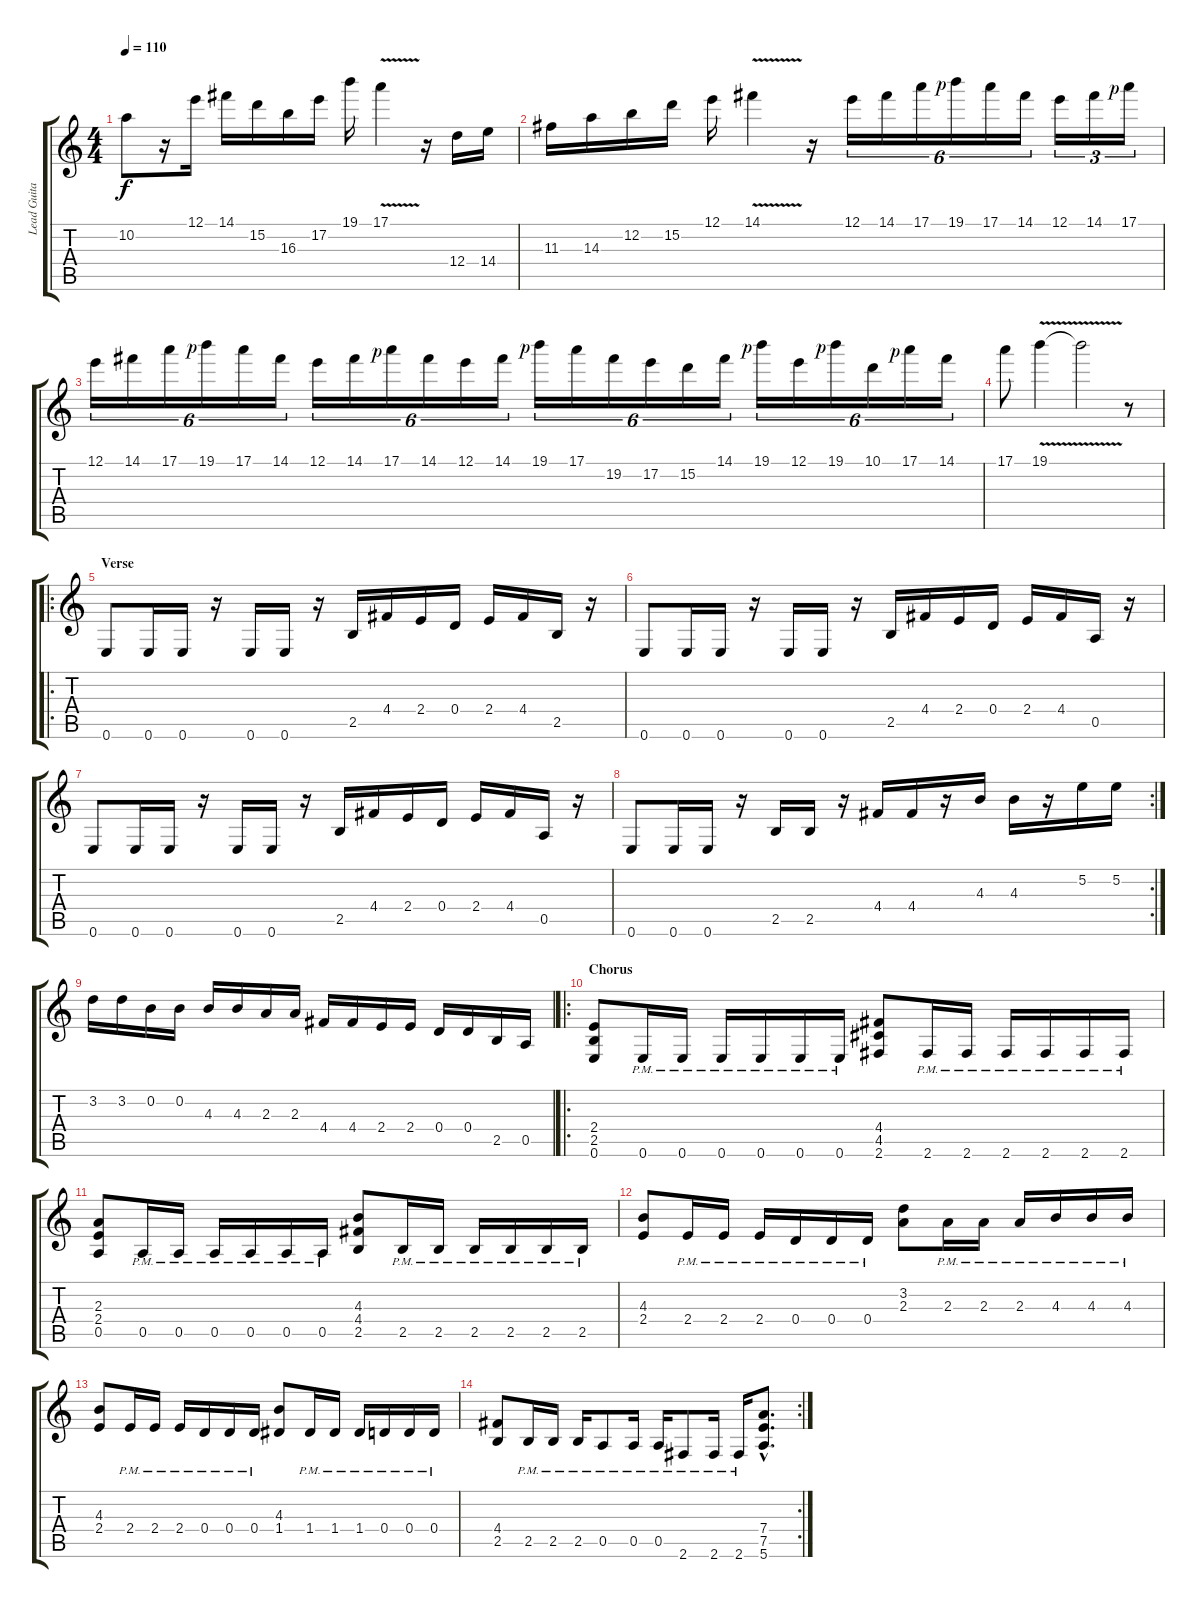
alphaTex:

\track ("Lead Guitar" "Lead Guita") {instrument distortionguitar}
\staff {score tabs}
\tuning (E4 B3 G3 D3 A2 E2) {hide}
\ts (4 4)
\tempo 110
\clef g2
\ks c
10.2{t}.8{dy f} r.16 12.1.16 14.1.16 15.2.16 16.3.16 17.2.16 19.1.16 17.1{v}.4 r.16 12.4.16 14.4.16 |
11.3.16 14.3.16 12.2.16 15.2.16 12.1.16 14.1{v}.4 r.16 12.1.16{tu (6 4)} 14.1.16{tu (6 4)} 17.1.16{tu (6 4)} 19.1{rf 1}.16{tu (6 4)} 17.1.16{tu (6 4)} 14.1.16{tu (6 4)} 12.1.16{tu (3 2)} 14.1.16{tu (3 2)} 17.1{rf 1}.16{tu (3 2)} |
12.1.16{tu (6 4)} 14.1.16{tu (6 4)} 17.1.16{tu (6 4)} 19.1{rf 1}.16{tu (6 4)} 17.1.16{tu (6 4)} 14.1.16{tu (6 4)} 12.1.16{tu (6 4)} 14.1.16{tu (6 4)} 17.1{rf 1}.16{tu (6 4)} 14.1.16{tu (6 4)} 12.1.16{tu (6 4)} 14.1.16{tu (6 4)} 19.1{rf 1}.16{tu (6 4)} 17.1.16{tu (6 4)} 19.2.16{tu (6 4)} 17.2.16{tu (6 4)} 15.2.16{tu (6 4)} 14.1.16{tu (6 4)} 19.1{rf 1}.16{tu (6 4)} 12.1.16{tu (6 4)} 19.1{rf 1}.16{tu (6 4)} 10.1.16{tu (6 4)} 17.1{rf 1}.16{tu (6 4)} 14.1.16{tu (6 4)} |
17.1.8 19.1{v}.4 19.1{t}.2 r.8 |
\ro
\section ("" "Verse")
0.6.8 0.6.16 0.6.16 r.16 0.6.16 0.6.16 r.16 2.5.16 4.4.16 2.4.16 0.4.16 2.4.16 4.4.16 2.5.16 r.16 |
0.6.8 0.6.16 0.6.16 r.16 0.6.16 0.6.16 r.16 2.5.16 4.4.16 2.4.16 0.4.16 2.4.16 4.4.16 0.5.16 r.16 |
0.6.8 0.6.16 0.6.16 r.16 0.6.16 0.6.16 r.16 2.5.16 4.4.16 2.4.16 0.4.16 2.4.16 4.4.16 0.5.16 r.16 |
\rc 2
0.6.8 0.6.16 0.6.16 r.16 2.5.16 2.5.16 r.16 4.4.16 4.4.16 r.16 4.3.16 4.3.16 r.16 5.2.16 5.2.16 |
3.2.16 3.2.16 0.2.16 0.2.16 4.3.16 4.3.16 2.3.16 2.3.16 4.4.16 4.4.16 2.4.16 2.4.16 0.4.16 0.4.16 2.5.16 0.5.16 |
\ro
\section ("" "Chorus")
(2.4 2.5 0.6).8 0.6{pm}.16 0.6{pm}.16 0.6{pm}.16 0.6{pm}.16 0.6{pm}.16 0.6{pm}.16 (4.4 4.5 2.6).8 2.6{pm}.16 2.6{pm}.16 2.6{pm}.16 2.6{pm}.16 2.6{pm}.16 2.6{pm}.16 |
(2.3 2.4 0.5).8 0.5{pm}.16 0.5{pm}.16 0.5{pm}.16 0.5{pm}.16 0.5{pm}.16 0.5{pm}.16 (4.3 4.4 2.5).8 2.5{pm}.16 2.5{pm}.16 2.5{pm}.16 2.5{pm}.16 2.5{pm}.16 2.5{pm}.16 |
(4.3 2.4).8 2.4{pm}.16 2.4{pm}.16 2.4{pm}.16 0.4{pm}.16 0.4{pm}.16 0.4{pm}.16 (3.2 2.3).8 2.3{pm}.16 2.3{pm}.16 2.3{pm}.16 4.3{pm}.16 4.3{pm}.16 4.3{pm}.16 |
(4.3 2.4).8 2.4{pm}.16 2.4{pm}.16 2.4{pm}.16 0.4{pm}.16 0.4{pm}.16 0.4{pm}.16 (4.3 1.4).8 1.4{pm}.16 1.4{pm}.16 1.4{pm}.16 0.4{pm}.16 0.4{pm}.16 0.4{pm}.16 |
\rc 2
(4.4 2.5).8 2.5{pm}.16 2.5{pm}.16 2.5{pm}.16 0.5{pm}.8 0.5{pm}.16 0.5{pm}.16 2.6{pm}.8 2.6{pm}.16 2.6{pm}.16 (7.4{hac} 7.5{hac} 5.6{hac}).8{d}
